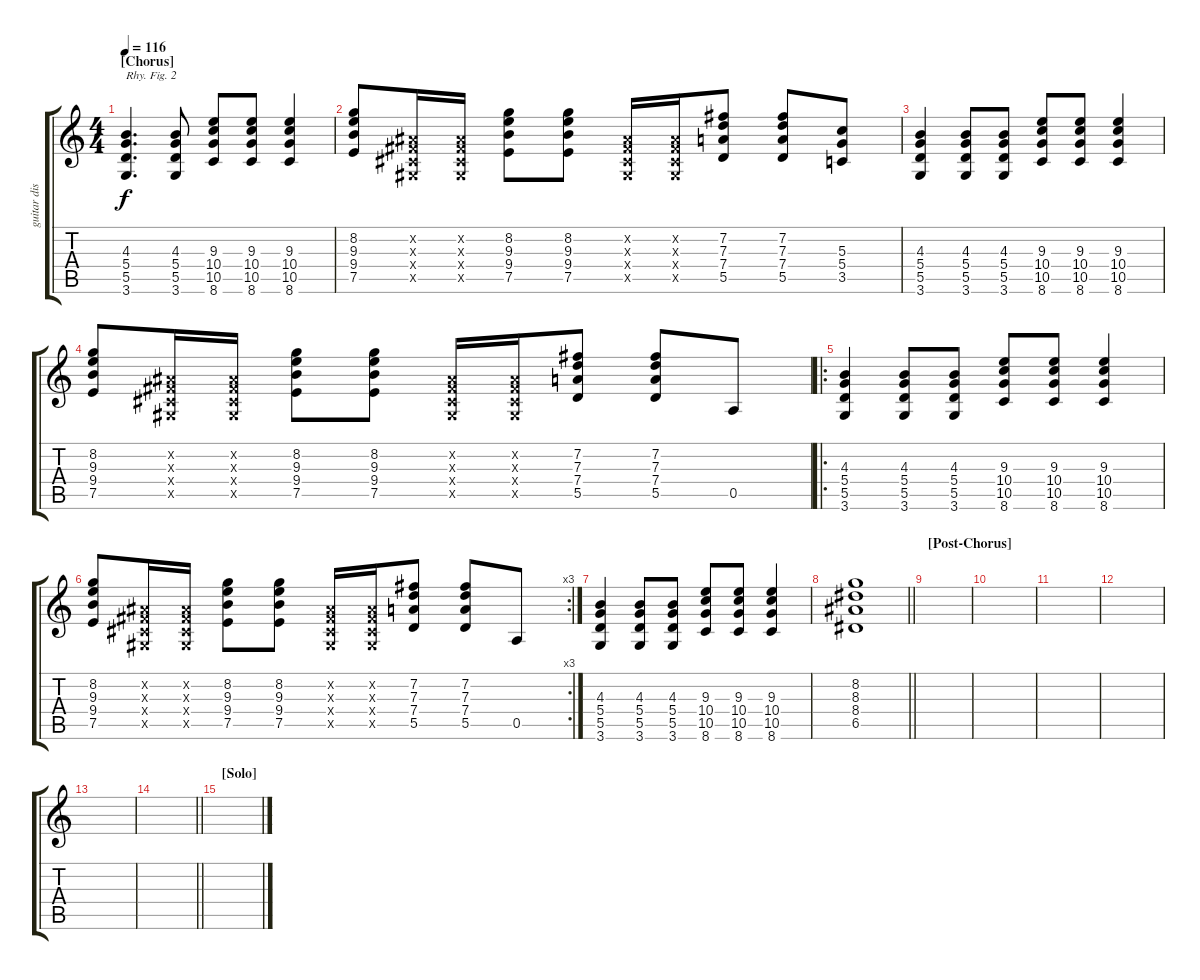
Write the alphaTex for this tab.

\track ("guitar dist." "guitar dis") {instrument distortionguitar}
\staff {score tabs}
\tuning (E4 B3 G3 D3 A2 E2) {hide}
\ts (4 4)
\section ("" "[Chorus]")
\tempo 116
\clef g2
\ks c
(4.3 5.4 5.5 3.6).4{d txt "Rhy. Fig. 2" dy f} (4.3 5.4 5.5 3.6).8 (9.3 10.4 10.5 8.6).8 (9.3 10.4 10.5 8.6).8 (9.3 10.4 10.5 8.6).4 |
(8.2 9.3 9.4 7.5).8 (-1.2{x} -1.3{x} -1.4{x} -1.5{x}).16 (-1.2{x} -1.3{x} -1.4{x} -1.5{x}).16 (8.2 9.3 9.4 7.5).8 (8.2 9.3 9.4 7.5).8 (-1.2{x} -1.3{x} -1.4{x} -1.5{x}).16 (-1.2{x} -1.3{x} -1.4{x} -1.5{x}).16 (7.2 7.3 7.4 5.5).8 (7.2 7.3 7.4 5.5).8 (5.3 5.4 3.5).8 |
(4.3 5.4 5.5 3.6).4 (4.3 5.4 5.5 3.6).8 (4.3 5.4 5.5 3.6).8 (9.3 10.4 10.5 8.6).8 (9.3 10.4 10.5 8.6).8 (9.3 10.4 10.5 8.6).4 |
(8.2 9.3 9.4 7.5).8 (-1.2{x} -1.3{x} -1.4{x} -1.5{x}).16 (-1.2{x} -1.3{x} -1.4{x} -1.5{x}).16 (8.2 9.3 9.4 7.5).8 (8.2 9.3 9.4 7.5).8 (-1.2{x} -1.3{x} -1.4{x} -1.5{x}).16 (-1.2{x} -1.3{x} -1.4{x} -1.5{x}).16 (7.2 7.3 7.4 5.5).8 (7.2 7.3 7.4 5.5).8 0.5.8 |
\ro
(4.3 5.4 5.5 3.6).4 (4.3 5.4 5.5 3.6).8 (4.3 5.4 5.5 3.6).8 (9.3 10.4 10.5 8.6).8 (9.3 10.4 10.5 8.6).8 (9.3 10.4 10.5 8.6).4 |
\rc 3
(8.2 9.3 9.4 7.5).8 (-1.2{x} -1.3{x} -1.4{x} -1.5{x}).16 (-1.2{x} -1.3{x} -1.4{x} -1.5{x}).16 (8.2 9.3 9.4 7.5).8 (8.2 9.3 9.4 7.5).8 (-1.2{x} -1.3{x} -1.4{x} -1.5{x}).16 (-1.2{x} -1.3{x} -1.4{x} -1.5{x}).16 (7.2 7.3 7.4 5.5).8 (7.2 7.3 7.4 5.5).8 0.5.8 |
(4.3 5.4 5.5 3.6).4 (4.3 5.4 5.5 3.6).8 (4.3 5.4 5.5 3.6).8 (9.3 10.4 10.5 8.6).8 (9.3 10.4 10.5 8.6).8 (9.3 10.4 10.5 8.6).4 |
\barLineRight lightlight
(8.2 8.3 8.4 6.5).1 |
\section ("" "[Post-Chorus]")
|
|
|
|
|
\barLineRight lightlight
|
\section ("" "[Solo]")
